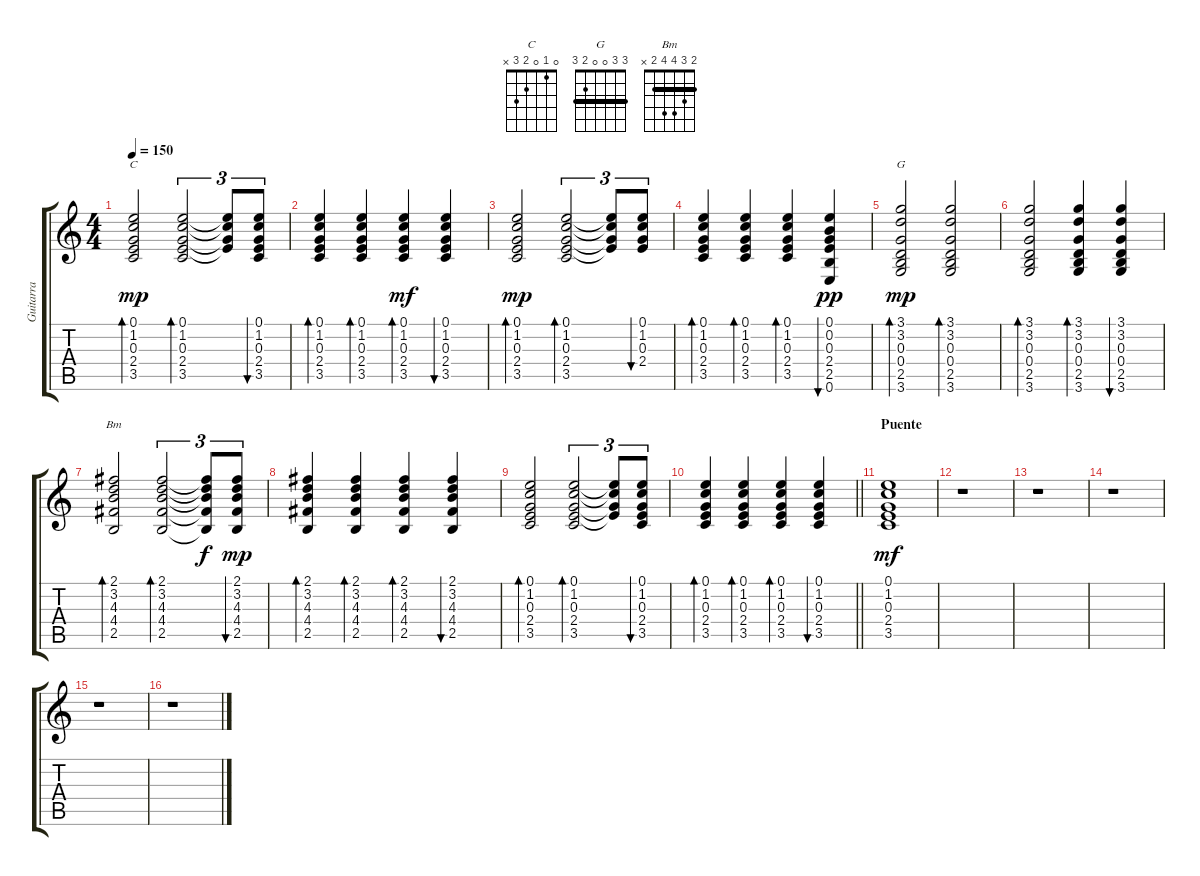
\track ("Guitarra" "Guitarra") {instrument acousticguitarsteel}
\staff {score tabs}
\tuning (E4 B3 G3 D3 A2 E2) {hide}
\chord ("C" 0 1 0 2 3 x)
\chord ("G" 3 3 0 0 2 3) {barre 3}
\chord ("Bm" 2 3 4 4 2 x) {barre 2}
\ts (4 4)
\tempo 150
\clef g2
\ks c
(0.1 1.2 0.3 2.4 3.5).2{bd 60 ch "C" dy mp} (0.1 1.2 0.3 2.4 3.5).2{tu (3 2) bd 60} (0.1{t} 1.2{t} 0.3{t} 2.4{t}).8{tu (3 2)} (0.1 1.2 0.3 2.4 3.5).8{tu (3 2) bu 60} |
(0.1 1.2 0.3 2.4 3.5).4{bd 60} (0.1 1.2 0.3 2.4 3.5).4{bd 60} (0.1 1.2 0.3 2.4 3.5).4{bd 60 dy mf} (0.1 1.2 0.3 2.4 3.5).4{bu 60} |
(0.1 1.2 0.3 2.4 3.5).2{bd 60 dy mp} (0.1 1.2 0.3 2.4 3.5).2{tu (3 2) bd 60} (0.1{t} 1.2{t} 0.3{t} 2.4{t}).8{tu (3 2)} (0.1 1.2 0.3 2.4).8{tu (3 2) bu 60} |
(0.1 1.2 0.3 2.4 3.5).4{bd 30} (0.1 1.2 0.3 2.4 3.5).4{bd 30} (0.1 1.2 0.3 2.4 3.5).4{bd 30} (0.1 0.2 0.3 2.4 2.5 0.6).4{bu 30 dy pp} |
(3.1 3.2 0.3 0.4 2.5 3.6).2{bd 30 ch "G" dy mp} (3.1 3.2 0.3 0.4 2.5 3.6).2{bd 30} |
(3.1 3.2 0.3 0.4 2.5 3.6).2{bd 30} (3.1 3.2 0.3 0.4 2.5 3.6).4{bd 30} (3.1 3.2 0.3 0.4 2.5 3.6).4{bu 30} |
(2.1 3.2 4.3 4.4 2.5).2{bd 60 ch "Bm"} (2.1 3.2 4.3 4.4 2.5).2{tu (3 2) bd 60} (2.1{t} 3.2{t} 4.3{t} 4.4{t} 2.5{t}).8{tu (3 2) dy f} (2.1 3.2 4.3 4.4 2.5).8{tu (3 2) bu 60 dy mp} |
(2.1 3.2 4.3 4.4 2.5).4{bd 60} (2.1 3.2 4.3 4.4 2.5).4{bd 60} (2.1 3.2 4.3 4.4 2.5).4{bd 60} (2.1 3.2 4.3 4.4 2.5).4{bu 60} |
(0.1 1.2 0.3 2.4 3.5).2{bd 60} (0.1 1.2 0.3 2.4 3.5).2{tu (3 2) bd 60} (0.1{t} 1.2{t} 0.3{t} 2.4{t}).8{tu (3 2)} (0.1 1.2 0.3 2.4 3.5).8{tu (3 2) bu 60} |
\barLineRight lightlight
(0.1 1.2 0.3 2.4 3.5).4{bd 60} (0.1 1.2 0.3 2.4 3.5).4{bd 60} (0.1 1.2 0.3 2.4 3.5).4{bd 60} (0.1 1.2 0.3 2.4 3.5).4{bu 60} |
\section ("" "Puente")
(0.1 1.2 0.3 2.4 3.5).1{dy mf} |
r.1 |
r.1 |
r.1 |
r.1 |
r.1
